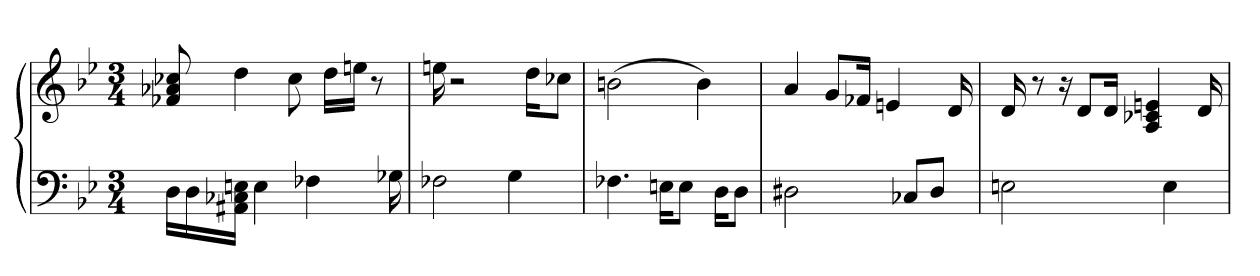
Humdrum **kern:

**kern	**kern
*part1	*part1
*staff2	*staff1
*clefF4	*clefG2
*k[b-e-]	*k[b-e-]
*M3/4	*M3/4
=1	=1
16D\LL	8f-X 8a-X 8cc-X
16D\	.
16AA#X\ 16C-X\ 16En\JJ	4dd
4E	.
.	8cc-
4F-X	.
.	16dd\LL
.	16een\JJ
.	8r
16G-X	.
=2	=2
2F-X	16een
.	2r
4G	.
.	16dd\KL
.	8cc-X\J
=3	=3
4.F-X	(2bn
16En\KL	.
8E\J	.
.	4b)
16D\KL	.
8D\J	.
=4	=4
2D#X	4a
.	8g/L
.	16f-X/Jk
.	4en
8C-X/L	.
8D#/J	.
.	16d
=5	=5
2En	16d
.	8r
.	16r
.	8d/L
.	16d/Jk
.	4A 4c-X 4en
4E	.
.	16d
=	=
*-	*-
